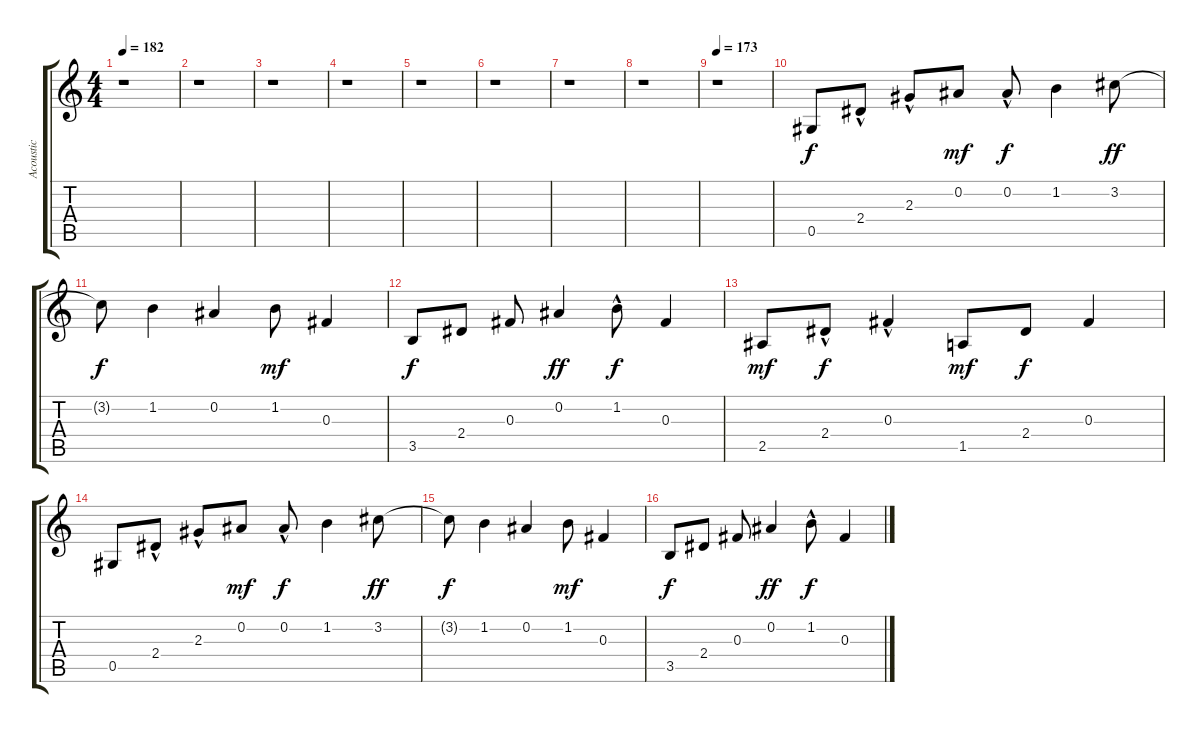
\track ("Acoustic " "Acoustic ") {instrument acousticguitarnylon}
\staff {score tabs}
\tuning (Eb4 Bb3 Gb3 Db3 Ab2 Eb2) {hide}
\ts (4 4)
\tempo 182
\clef g2
\ks c
r.1{dy f} |
r.1 |
r.1 |
r.1 |
r.1 |
r.1 |
r.1 |
r.1 |
\tempo 173
r.1 |
0.5.8 2.4{hac}.8 2.3{hac}.8 0.2.8{dy mf} 0.2{hac}.8{dy f} 1.2.4 3.2.8{dy ff} |
3.2{t}.8{dy f} 1.2.4 0.2.4 1.2.8{dy mf} 0.3.4 |
3.5.8{dy f} 2.4.8 0.3.8 0.2.4{dy ff} 1.2{hac}.8{dy f} 0.3.4 |
2.5.8{dy mf} 2.4{hac}.8{dy f} 0.3{hac}.4 1.5.8{dy mf} 2.4.8{dy f} 0.3.4 |
0.5.8 2.4{hac}.8 2.3{hac}.8 0.2.8{dy mf} 0.2{hac}.8{dy f} 1.2.4 3.2.8{dy ff} |
3.2{t}.8{dy f} 1.2.4 0.2.4 1.2.8{dy mf} 0.3.4 |
3.5.8{dy f} 2.4.8 0.3.8 0.2.4{dy ff} 1.2{hac}.8{dy f} 0.3.4
